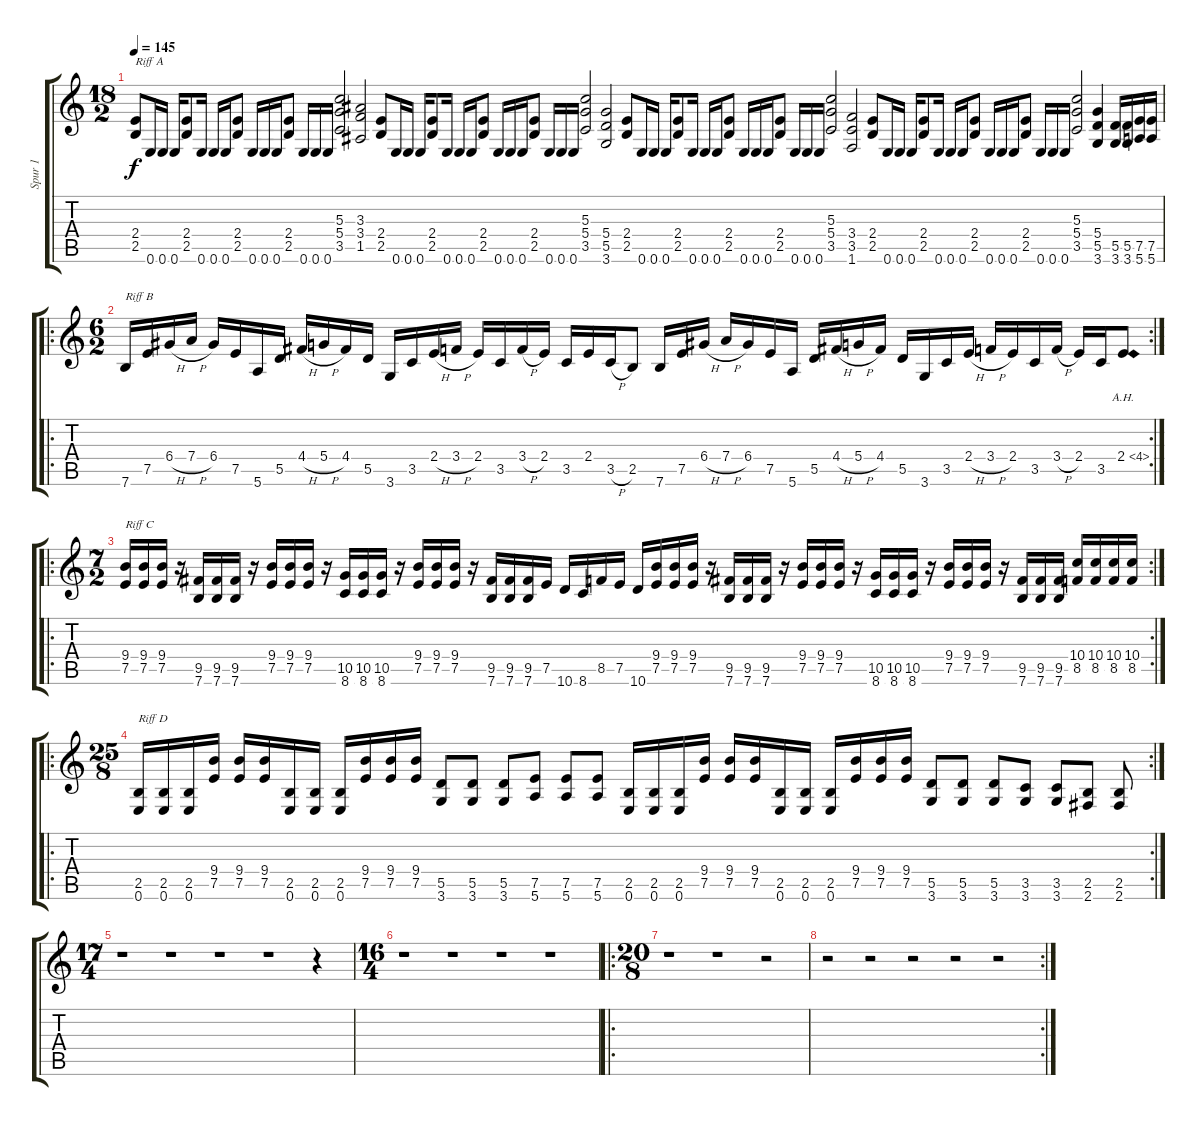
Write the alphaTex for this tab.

\track ("Spur 1" "Spur 1") {instrument distortionguitar}
\staff {score tabs}
\tuning (E4 B3 G3 D3 A2 E2) {hide}
\ts (18 2)
\tempo 145
\clef g2
\ks c
(2.4 2.5).8{txt "Riff A" dy f instrument distortionguitar} 0.6.16 0.6.16 0.6.16 (2.4 2.5).8 0.6.16 0.6.16 0.6.16 (2.4 2.5).8 0.6.16 0.6.16 0.6.16 (2.4 2.5).8 0.6.16 0.6.16 0.6.16 (5.3 5.4 3.5).2 (3.3 3.4 1.5).2 (2.4 2.5).8 0.6.16 0.6.16 0.6.16 (2.4 2.5).8 0.6.16 0.6.16 0.6.16 (2.4 2.5).8 0.6.16 0.6.16 0.6.16 (2.4 2.5).8 0.6.16 0.6.16 0.6.16 (5.3 5.4 3.5).2 (5.4 5.5 3.6).2 (2.4 2.5).8 0.6.16 0.6.16 0.6.16 (2.4 2.5).8 0.6.16 0.6.16 0.6.16 (2.4 2.5).8 0.6.16 0.6.16 0.6.16 (2.4 2.5).8 0.6.16 0.6.16 0.6.16 (5.3 5.4 3.5).2 (3.4 3.5 1.6).2 (2.4 2.5).8 0.6.16 0.6.16 0.6.16 (2.4 2.5).8 0.6.16 0.6.16 0.6.16 (2.4 2.5).8 0.6.16 0.6.16 0.6.16 (2.4 2.5).8 0.6.16 0.6.16 0.6.16 (5.3 5.4 3.5).2 (5.4 5.5 3.6).4 (5.5 3.6).16 (5.5 3.6).16 (7.5 5.6).16 (7.5 5.6).16 |
\ro
\rc 2
\ts (6 2)
7.6.16{txt "Riff B"} 7.5.16 6.4{h}.16 7.4{h}.16 6.4.16 7.5.16 5.6.16 5.5.16 4.4{h}.16 5.4{h}.16 4.4.16 5.5.16 3.6.16 3.5.16 2.4{h}.16 3.4{h}.16 2.4.16 3.5.16 3.4{h}.16 2.4.16 3.5.16 2.4.16 3.5{h}.16 2.5.8 7.6.16 7.5.16 6.4{h}.16 7.4{h}.16 6.4.16 7.5.16 5.6.16 5.5.16 4.4{h}.16 5.4{h}.16 4.4.16 5.5.16 3.6.16 3.5.16 2.4{h}.16 3.4{h}.16 2.4.16 3.5.16 3.4{h}.16 2.4.16 3.5.16 2.4{ah 2}.8 |
\ro
\rc 2
\ts (7 2)
(9.4 7.5).16{txt "Riff C"} (9.4 7.5).16 (9.4 7.5).16 r.16 (9.5 7.6).16 (9.5 7.6).16 (9.5 7.6).16 r.16 (9.4 7.5).16 (9.4 7.5).16 (9.4 7.5).16 r.16 (10.5 8.6).16 (10.5 8.6).16 (10.5 8.6).16 r.16 (9.4 7.5).16 (9.4 7.5).16 (9.4 7.5).16 r.16 (9.5 7.6).16 (9.5 7.6).16 (9.5 7.6).16 7.5.16 10.6.16 8.6.16 8.5.16 7.5.16 10.6.16 (9.4 7.5).16 (9.4 7.5).16 (9.4 7.5).16 r.16 (9.5 7.6).16 (9.5 7.6).16 (9.5 7.6).16 r.16 (9.4 7.5).16 (9.4 7.5).16 (9.4 7.5).16 r.16 (10.5 8.6).16 (10.5 8.6).16 (10.5 8.6).16 r.16 (9.4 7.5).16 (9.4 7.5).16 (9.4 7.5).16 r.16 (9.5 7.6).16 (9.5 7.6).16 (9.5 7.6).16 (10.4 8.5).16 (10.4 8.5).16 (10.4 8.5).16 (10.4 8.5).16 |
\ro
\rc 2
\ts (25 8)
(2.5 0.6).16{txt "Riff D"} (2.5 0.6).16 (2.5 0.6).16 (9.4 7.5).16 (9.4 7.5).16 (9.4 7.5).16 (2.5 0.6).16 (2.5 0.6).16 (2.5 0.6).16 (9.4 7.5).16 (9.4 7.5).16 (9.4 7.5).16 (5.5 3.6).8 (5.5 3.6).8 (5.5 3.6).8 (7.5 5.6).8 (7.5 5.6).8 (7.5 5.6).8 (2.5 0.6).16 (2.5 0.6).16 (2.5 0.6).16 (9.4 7.5).16 (9.4 7.5).16 (9.4 7.5).16 (2.5 0.6).16 (2.5 0.6).16 (2.5 0.6).16 (9.4 7.5).16 (9.4 7.5).16 (9.4 7.5).16 (5.5 3.6).8 (5.5 3.6).8 (5.5 3.6).8 (3.5 3.6).8 (3.5 3.6).8 (2.5 2.6).8 (2.5 2.6).8 |
\ts (17 4)
r.1 r.1 r.1 r.1 r.4 |
\ts (16 4)
r.1 r.1 r.1 r.1 |
\ro
\ts (20 8)
r.1 r.1 r.2 |
\rc 2
r.2 r.2 r.2 r.2 r.2
